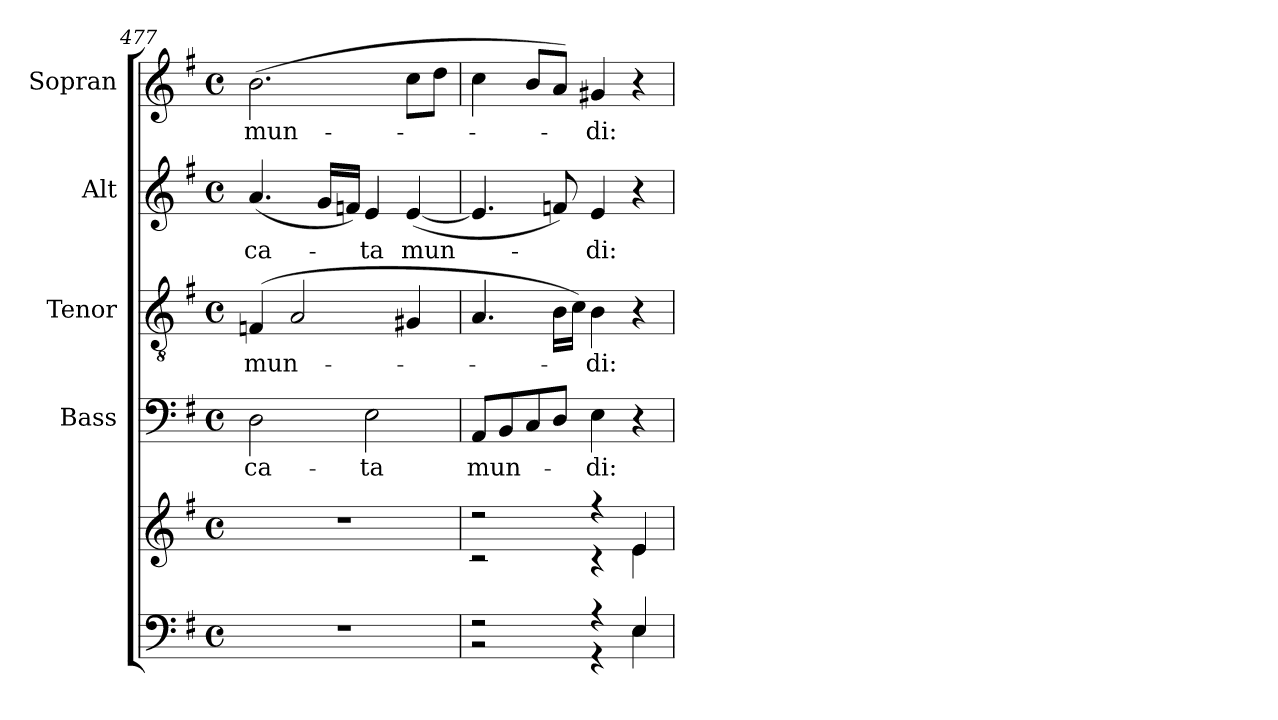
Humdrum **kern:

**kern	**kern	**kern	**text	**kern	**text	**kern	**text	**kern	**text
*part5	*part5	*part4	*part4	*part3	*part3	*part2	*part2	*part1	*part1
*staff6	*staff5	*staff4	*staff4	*staff3	*staff3	*staff2	*staff2	*staff1	*staff1
*	*	*I"Bass	*	*I"Tenor	*	*I"Alt	*	*I"Sopran	*
*	*	*I'B.	*	*I'T.	*	*I'A.	*	*I'S.	*
*clefF4	*clefG2	*clefF4	*	*clefGv2	*	*clefG2	*	*clefG2	*
*k[f#]	*k[f#]	*k[f#]	*	*k[f#]	*	*k[f#]	*	*k[f#]	*
*G:	*G:	*G:	*	*G:	*	*G:	*	*G:	*
*M4/4	*M4/4	*M4/4	*	*M4/4	*	*M4/4	*	*M4/4	*
*met(c)	*met(c)	*met(c)	*	*met(c)	*	*met(c)	*	*met(c)	*
=477	=477	=477	=477	=477	=477	=477	=477	=477	=477
!	!	!	!LO:LY:b	!	!LO:LY:b	!	!LO:LY:b	!	!LO:LY:b
1r	1r	2D\	-ca-	(4Fn/	mun-	(<4.a/	-ca-	(>2.b\	mun-
.	.	.	.	2A/	.	.	.	.	.
.	.	.	.	.	.	16g/LL	.	.	.
.	.	.	.	.	.	16fn/JJ)	.	.	.
!	!	!	!LO:LY:b	!	!	!	!LO:LY:b	!	!
.	.	2E\	-ta	.	.	4e/	-ta	.	.
!	!	!	!	!	!	!	!LO:LY:b	!	!
.	.	.	.	4G#X/	.	(<[4e/	mun-	8cc\L	.
.	.	.	.	.	.	.	.	8dd\J	.
=478	=478	=478	=478	=478	=478	=478	=478	=478	=478
*^	*^	*	*	*	*	*	*	*	*
!	!	!	!	!	!LO:LY:b	!	!	!	!	!	!
2r	2r	2r	2r	8AA/L	mun-	4.A/	.	4.e/]	.	4cc\	.
.	.	.	.	8BB/	.	.	.	.	.	.	.
.	.	.	.	8C/	.	.	.	.	.	8b/L	.
.	.	.	.	8D/J	.	16B\LL	.	8fn/)	.	8a/J)	.
.	.	.	.	.	.	16c\JJ)	.	.	.	.	.
!	!	!	!	!	!LO:LY:b	!	!LO:LY:b	!	!LO:LY:b	!	!LO:LY:b
4r	4r	4r	4r	4E\	-di:	4B\	-di:	4e/	-di:	4g#X/	-di:
4E/	4E\	4e/	4e\	4r	.	4r	.	4r	.	4r	.
*v	*v	*	*	*	*	*	*	*	*	*	*
*	*v	*v	*	*	*	*	*	*	*	*
=	=	=	=	=	=	=	=	=	=
*-	*-	*-	*-	*-	*-	*-	*-	*-	*-
